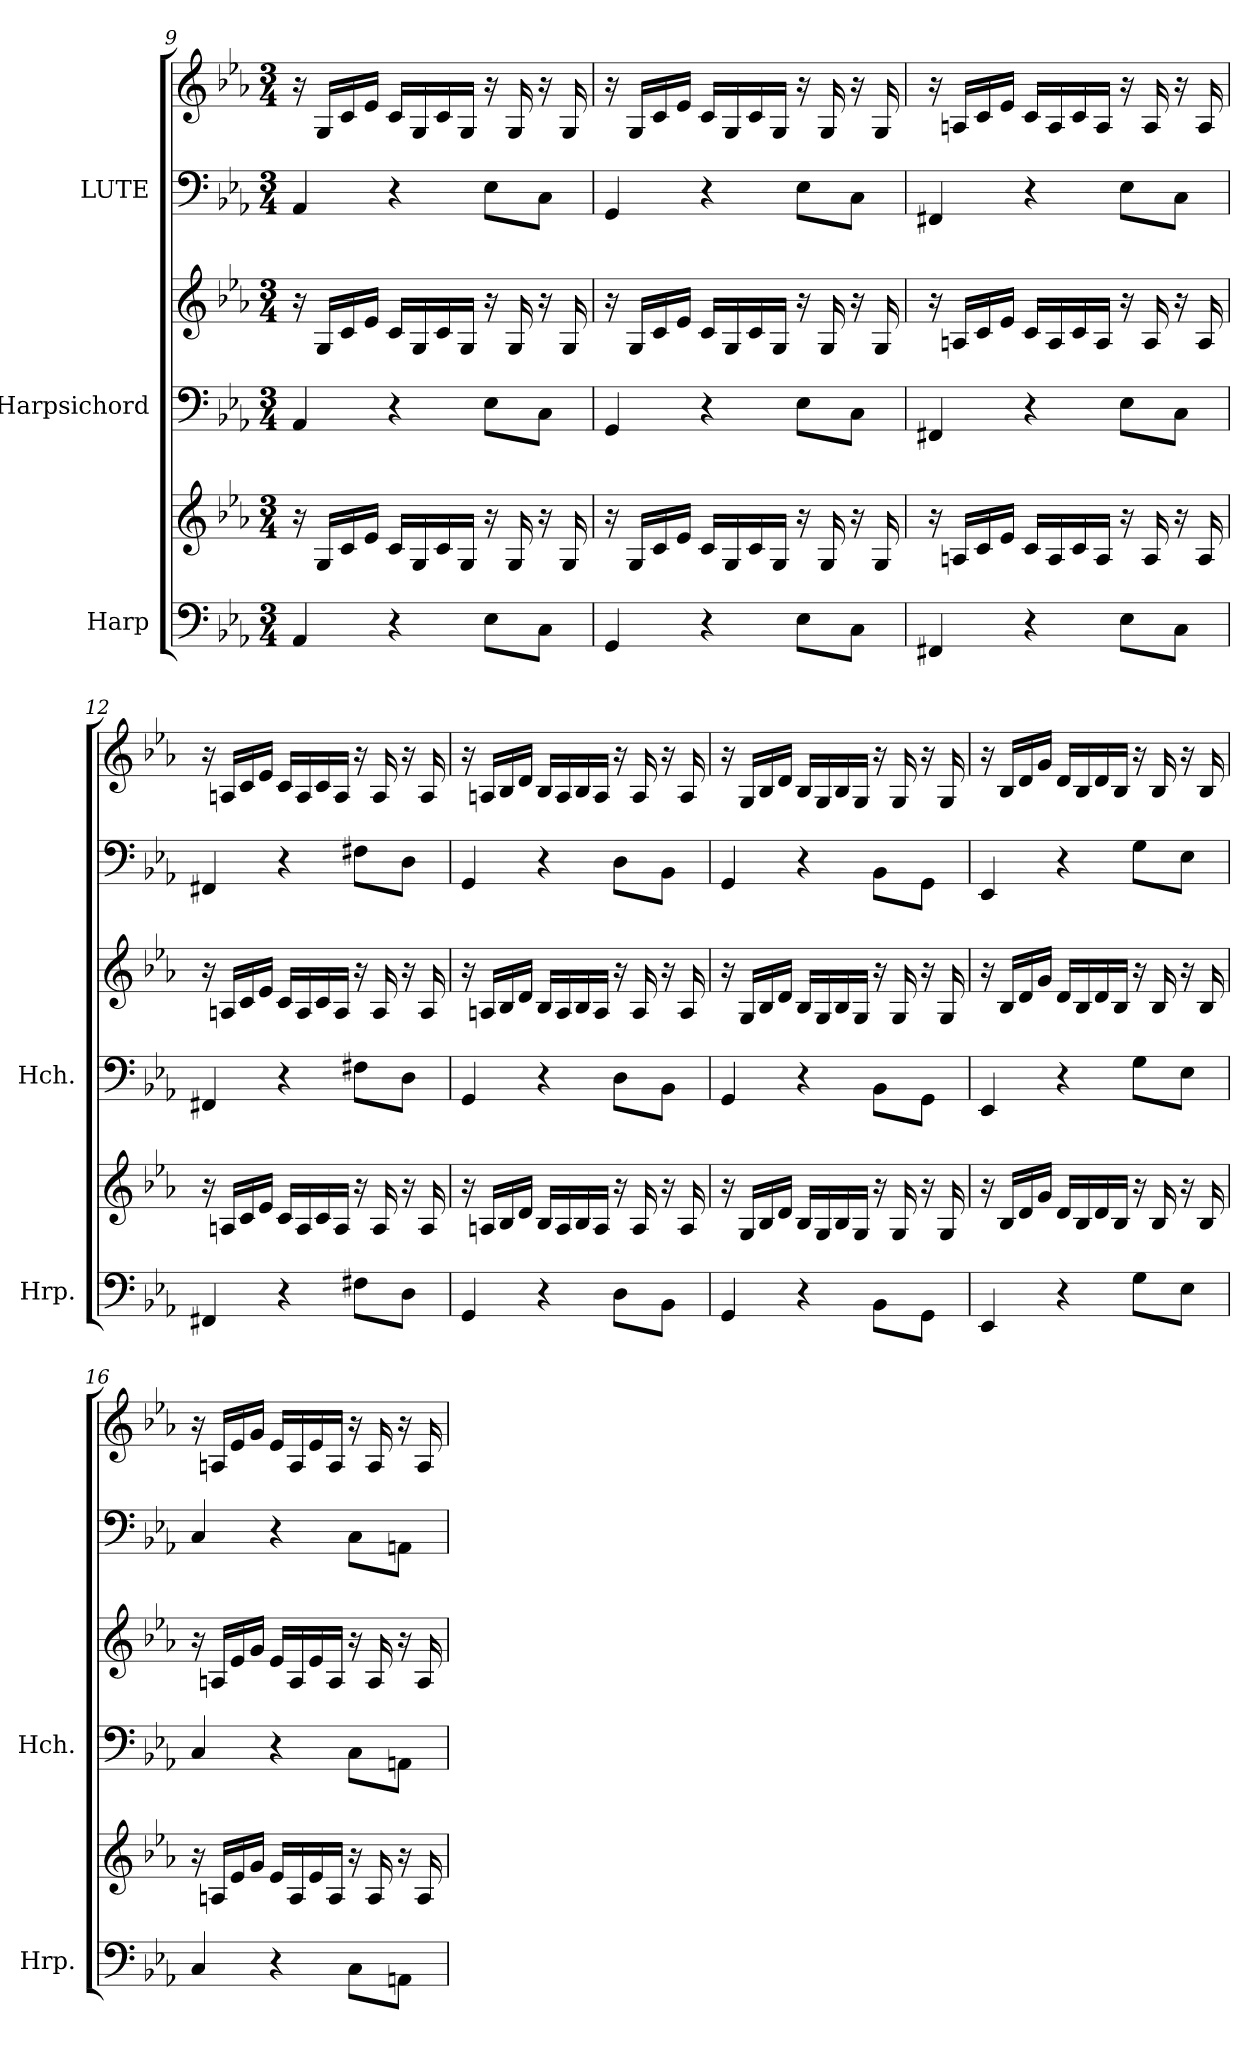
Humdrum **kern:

**kern	**kern	**kern	**kern	**kern	**kern
*part3	*part3	*part2	*part2	*part1	*part1
*staff6	*staff5	*staff4	*staff3	*staff2	*staff1
*I"Harp	*	*I"Harpsichord	*	*I"LUTE	*
*I'Hrp.	*	*I'Hch.	*	*	*
*clefF4	*clefG2	*clefF4	*clefG2	*clefF4	*clefG2
*k[b-e-a-]	*k[b-e-a-]	*k[b-e-a-]	*k[b-e-a-]	*k[b-e-a-]	*k[b-e-a-]
*M3/4	*M3/4	*M3/4	*M3/4	*M3/4	*M3/4
=9	=9	=9	=9	=9	=9
4AA-/	16r	4AA-/	16r	4AA-/	16r
.	16G/LL	.	16G/LL	.	16G/LL
.	16c/	.	16c/	.	16c/
.	16e-/JJ	.	16e-/JJ	.	16e-/JJ
4r	16c/LL	4r	16c/LL	4r	16c/LL
.	16G/	.	16G/	.	16G/
.	16c/	.	16c/	.	16c/
.	16G/JJ	.	16G/JJ	.	16G/JJ
8E-\L	16r	8E-\L	16r	8E-\L	16r
.	16G/	.	16G/	.	16G/
8C\J	16r	8C\J	16r	8C\J	16r
.	16G/	.	16G/	.	16G/
!!LO:LB:g=z
=10	=10	=10	=10	=10	=10
4GG/	16r	4GG/	16r	4GG/	16r
.	16G/LL	.	16G/LL	.	16G/LL
.	16c/	.	16c/	.	16c/
.	16e-/JJ	.	16e-/JJ	.	16e-/JJ
4r	16c/LL	4r	16c/LL	4r	16c/LL
.	16G/	.	16G/	.	16G/
.	16c/	.	16c/	.	16c/
.	16G/JJ	.	16G/JJ	.	16G/JJ
8E-\L	16r	8E-\L	16r	8E-\L	16r
.	16G/	.	16G/	.	16G/
8C\J	16r	8C\J	16r	8C\J	16r
.	16G/	.	16G/	.	16G/
=11	=11	=11	=11	=11	=11
4FF#X/	16r	4FF#X/	16r	4FF#X/	16r
.	16An/LL	.	16An/LL	.	16An/LL
.	16c/	.	16c/	.	16c/
.	16e-/JJ	.	16e-/JJ	.	16e-/JJ
4r	16c/LL	4r	16c/LL	4r	16c/LL
.	16A/	.	16A/	.	16A/
.	16c/	.	16c/	.	16c/
.	16A/JJ	.	16A/JJ	.	16A/JJ
8E-\L	16r	8E-\L	16r	8E-\L	16r
.	16A/	.	16A/	.	16A/
8C\J	16r	8C\J	16r	8C\J	16r
.	16A/	.	16A/	.	16A/
=12	=12	=12	=12	=12	=12
4FF#X/	16r	4FF#X/	16r	4FF#X/	16r
.	16An/LL	.	16An/LL	.	16An/LL
.	16c/	.	16c/	.	16c/
.	16e-/JJ	.	16e-/JJ	.	16e-/JJ
4r	16c/LL	4r	16c/LL	4r	16c/LL
.	16A/	.	16A/	.	16A/
.	16c/	.	16c/	.	16c/
.	16A/JJ	.	16A/JJ	.	16A/JJ
8F#X\L	16r	8F#X\L	16r	8F#X\L	16r
.	16A/	.	16A/	.	16A/
8D\J	16r	8D\J	16r	8D\J	16r
.	16A/	.	16A/	.	16A/
=13	=13	=13	=13	=13	=13
4GG/	16r	4GG/	16r	4GG/	16r
.	16An/LL	.	16An/LL	.	16An/LL
.	16B-/	.	16B-/	.	16B-/
.	16d/JJ	.	16d/JJ	.	16d/JJ
4r	16B-/LL	4r	16B-/LL	4r	16B-/LL
.	16A/	.	16A/	.	16A/
.	16B-/	.	16B-/	.	16B-/
.	16A/JJ	.	16A/JJ	.	16A/JJ
8D\L	16r	8D\L	16r	8D\L	16r
.	16A/	.	16A/	.	16A/
8BB-\J	16r	8BB-\J	16r	8BB-\J	16r
.	16A/	.	16A/	.	16A/
=14	=14	=14	=14	=14	=14
4GG/	16r	4GG/	16r	4GG/	16r
.	16G/LL	.	16G/LL	.	16G/LL
.	16B-/	.	16B-/	.	16B-/
.	16d/JJ	.	16d/JJ	.	16d/JJ
4r	16B-/LL	4r	16B-/LL	4r	16B-/LL
.	16G/	.	16G/	.	16G/
.	16B-/	.	16B-/	.	16B-/
.	16G/JJ	.	16G/JJ	.	16G/JJ
8BB-\L	16r	8BB-\L	16r	8BB-\L	16r
.	16G/	.	16G/	.	16G/
8GG\J	16r	8GG\J	16r	8GG\J	16r
.	16G/	.	16G/	.	16G/
=15	=15	=15	=15	=15	=15
4EE-/	16r	4EE-/	16r	4EE-/	16r
.	16B-/LL	.	16B-/LL	.	16B-/LL
.	16d/	.	16d/	.	16d/
.	16g/JJ	.	16g/JJ	.	16g/JJ
4r	16d/LL	4r	16d/LL	4r	16d/LL
.	16B-/	.	16B-/	.	16B-/
.	16d/	.	16d/	.	16d/
.	16B-/JJ	.	16B-/JJ	.	16B-/JJ
8G\L	16r	8G\L	16r	8G\L	16r
.	16B-/	.	16B-/	.	16B-/
8E-\J	16r	8E-\J	16r	8E-\J	16r
.	16B-/	.	16B-/	.	16B-/
=16	=16	=16	=16	=16	=16
4C/	16r	4C/	16r	4C/	16r
.	16An/LL	.	16An/LL	.	16An/LL
.	16e-/	.	16e-/	.	16e-/
.	16g/JJ	.	16g/JJ	.	16g/JJ
4r	16e-/LL	4r	16e-/LL	4r	16e-/LL
.	16A/	.	16A/	.	16A/
.	16e-/	.	16e-/	.	16e-/
.	16A/JJ	.	16A/JJ	.	16A/JJ
8C\L	16r	8C\L	16r	8C\L	16r
.	16A/	.	16A/	.	16A/
8AAn\J	16r	8AAn\J	16r	8AAn\J	16r
.	16A/	.	16A/	.	16A/
=	=	=	=	=	=
*-	*-	*-	*-	*-	*-
